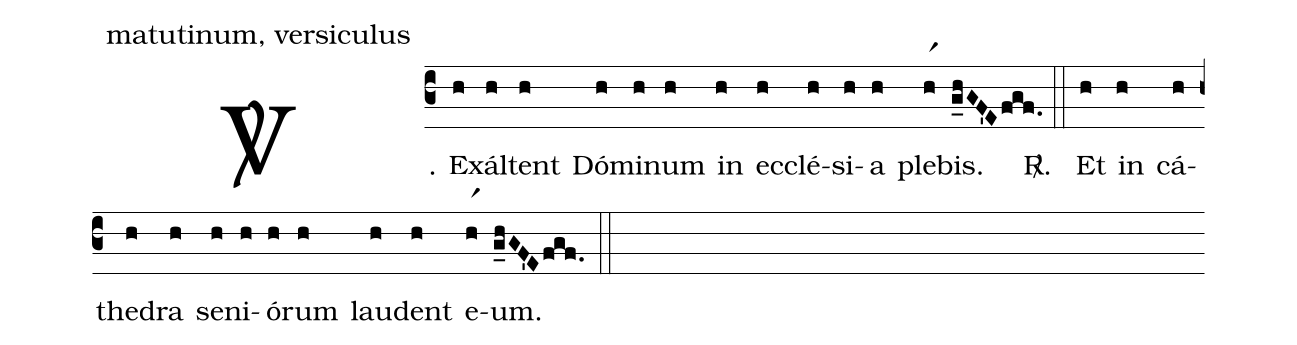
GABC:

office-part: matutinum, versiculus;
%%
(c3)
<sp>V/</sp>. {E}x(h)ál(h)tent(h) Dó(h)mi(h)num(h) in(h) ec(h)clé(h)si(h)a(h) ple(hr1)bis.(g_hGF'Efgf.) <sp>R/</sp>.(::)
Et(h) in(h) cá(h)the(h)dra(h) se(h)ni(h)ó(h)rum(h) lau(h)dent(h) e(hr1)um.(g_hGF'Efgf.) (::)
